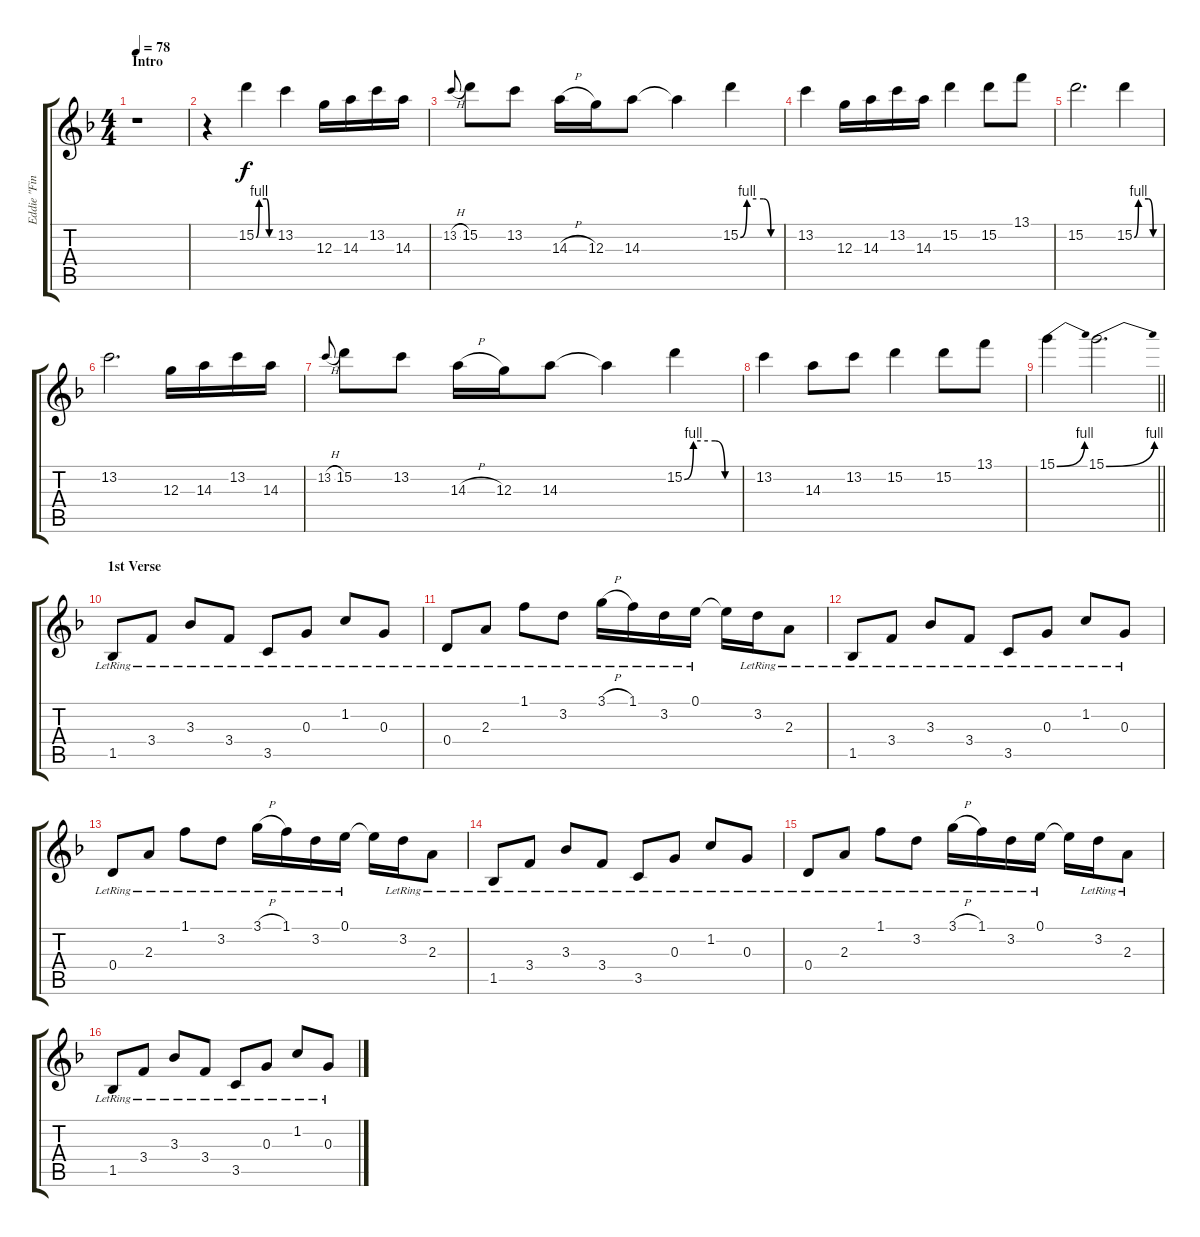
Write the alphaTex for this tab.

\track ("Eddie \"Fingers\" Ojeda" "Eddie \"Fin") {instrument distortionguitar}
\staff {score tabs}
\tuning (E4 B3 G3 D3 A2 E2) {hide}
\ts (4 4)
\section ("" "Intro")
\tempo 78
\clef g2
\ks dminor
r.1{dy f instrument distortionguitar} |
r.4 15.2{be (custom 0 0 10 4 35 4 45 0 60 0)}.4 13.2.4 12.3.16 14.3.16 13.2.16 14.3.16 |
13.2{h}.8{gr onbeat} 15.2.8 13.2.8 14.3{h}.16 12.3.16 14.3.8 14.3{t}.4 15.2{be (custom 0 0 10 4 35 4 46 0 60 0)}.4 |
13.2.4 12.3.16 14.3.16 13.2.16 14.3.16 15.2.4 15.2.8 13.1.8 |
15.2.2{d} 15.2{be (custom 0 0 10 4 34 4 45 0 60 0)}.4 |
13.2.2{d} 12.3.16 14.3.16 13.2.16 14.3.16 |
13.2{h}.8{gr onbeat} 15.2.8 13.2.8 14.3{h}.16 12.3.16 14.3.8 14.3{t}.4 15.2{be (custom 0 0 10 4 34 4 45 0 60 0)}.4 |
13.2.4 14.3.8 13.2.8 15.2.4 15.2.8 13.1.8 |
\barLineRight lightlight
15.1{be (bend 0 0 60 4)}.4 15.1{be (bend 0 0 60 4)}.2{d} |
\section ("" "1st Verse")
1.5{lr}.8{volume 9 instrument acousticguitarsteel} 3.4{lr}.8 3.3{lr}.8 3.4{lr}.8 3.5{lr}.8 0.3{lr}.8 1.2{lr}.8 0.3{lr}.8 |
0.4{lr}.8 2.3{lr}.8 1.1{lr}.8 3.2{lr}.8 3.1{h lr}.16 1.1{lr}.16 3.2{lr}.16 0.1{lr}.16 0.1{t}.16 3.2{lr}.16 2.3{lr}.8 |
1.5{lr}.8 3.4{lr}.8 3.3{lr}.8 3.4{lr}.8 3.5{lr}.8 0.3{lr}.8 1.2{lr}.8 0.3{lr}.8 |
0.4{lr}.8 2.3{lr}.8 1.1{lr}.8 3.2{lr}.8 3.1{h lr}.16 1.1{lr}.16 3.2{lr}.16 0.1{lr}.16 0.1{t}.16 3.2{lr}.16 2.3{lr}.8 |
1.5{lr}.8 3.4{lr}.8 3.3{lr}.8 3.4{lr}.8 3.5{lr}.8 0.3{lr}.8 1.2{lr}.8 0.3{lr}.8 |
0.4{lr}.8 2.3{lr}.8 1.1{lr}.8 3.2{lr}.8 3.1{h lr}.16 1.1{lr}.16 3.2{lr}.16 0.1{lr}.16 0.1{t}.16 3.2{lr}.16 2.3{lr}.8 |
1.5{lr}.8 3.4{lr}.8 3.3{lr}.8 3.4{lr}.8 3.5{lr}.8 0.3{lr}.8 1.2{lr}.8 0.3{lr}.8
